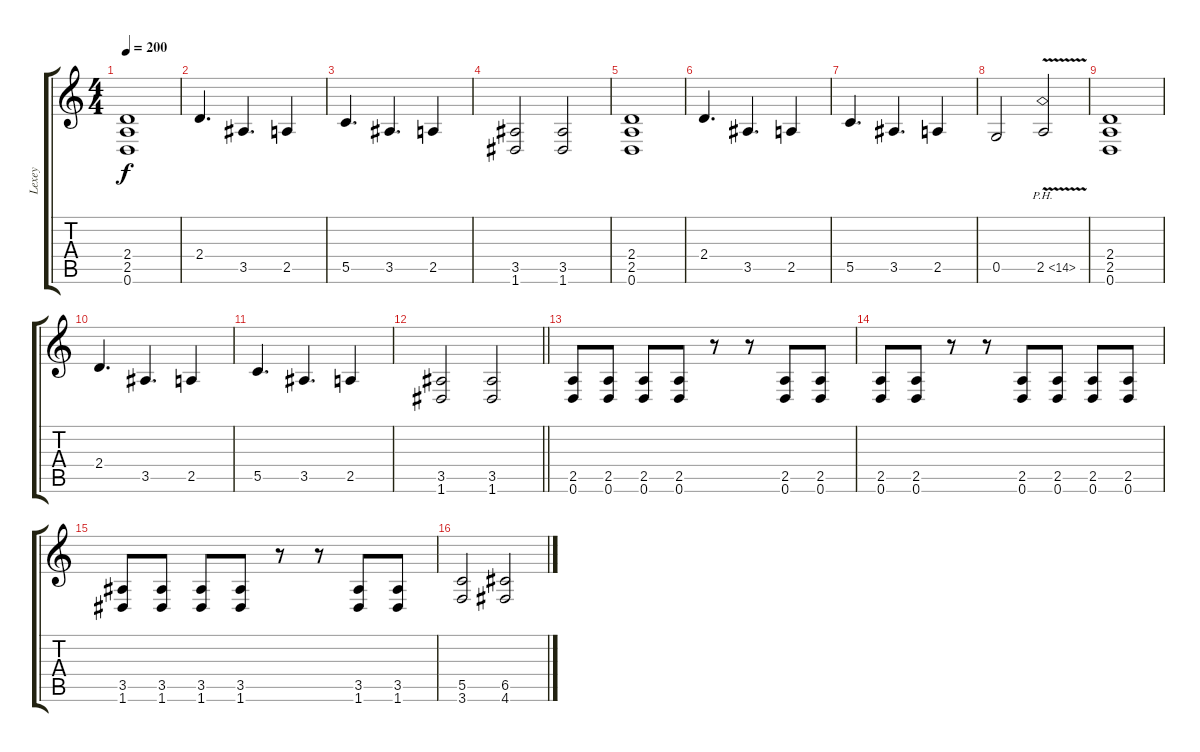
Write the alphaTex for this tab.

\track ("Lexey" "Lexey") {mute instrument distortionguitar}
\staff {score tabs}
\tuning (D4 A3 F3 C3 G2 D2) {hide}
\ts (4 4)
\tempo 200
\clef g2
\ks c
(2.4 2.5 0.6).1{dy f} |
2.4.4{d} 3.5.4{d} 2.5.4 |
5.5.4{d} 3.5.4{d} 2.5.4 |
(3.5 1.6).2 (3.5 1.6).2 |
(2.4 2.5 0.6).1 |
2.4.4{d} 3.5.4{d} 2.5.4 |
5.5.4{d} 3.5.4{d} 2.5.4 |
0.5.2 2.5{ph 12 v}.2 |
(2.4 2.5 0.6).1 |
2.4.4{d} 3.5.4{d} 2.5.4 |
5.5.4{d} 3.5.4{d} 2.5.4 |
\barLineRight lightlight
(3.5 1.6).2 (3.5 1.6).2 |
(2.5 0.6).8 (2.5 0.6).8 (2.5 0.6).8 (2.5 0.6).8 r.8 r.8 (2.5 0.6).8 (2.5 0.6).8 |
(2.5 0.6).8 (2.5 0.6).8 r.8 r.8 (2.5 0.6).8 (2.5 0.6).8 (2.5 0.6).8 (2.5 0.6).8 |
(3.5 1.6).8 (3.5 1.6).8 (3.5 1.6).8 (3.5 1.6).8 r.8 r.8 (3.5 1.6).8 (3.5 1.6).8 |
(5.5 3.6).2 (6.5 4.6).2
